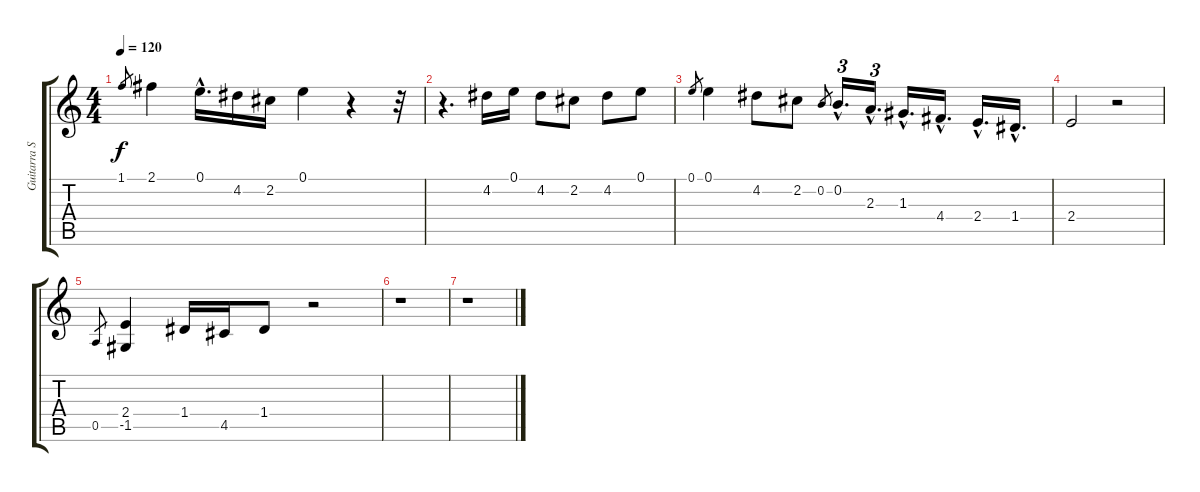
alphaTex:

\track ("Guitarra Solo" "Guitarra S") {instrument acousticguitarsteel}
\staff {score tabs}
\tuning (E4 B3 G3 D3 A2 E2) {hide}
\ts (4 4)
\tempo 120
\clef g2
\ks c
1.1.8{gr dy f} 2.1.4 0.1{hac}.16{d} 4.2.16 2.2.16 0.1.4 r.4 r.32 |
r.4{d} 4.2.16 0.1.16 4.2.8 2.2.8 4.2.8 0.1.8 |
0.1.8{gr} 0.1.4 4.2.8 2.2.8 0.2.8{gr} 0.2{hac}.16{d tu (3 2)} 2.3{hac}.16{d tu (3 2)} 1.3{hac}.16{d} 4.4{hac}.16{d} 2.4{hac}.16{d} 1.4{hac}.16{d} |
2.4.2 r.2 |
0.5.8{gr} (2.4 -1.5).4 1.4.16 4.5.16 1.4.8 r.2 |
r.1 |
r.1
